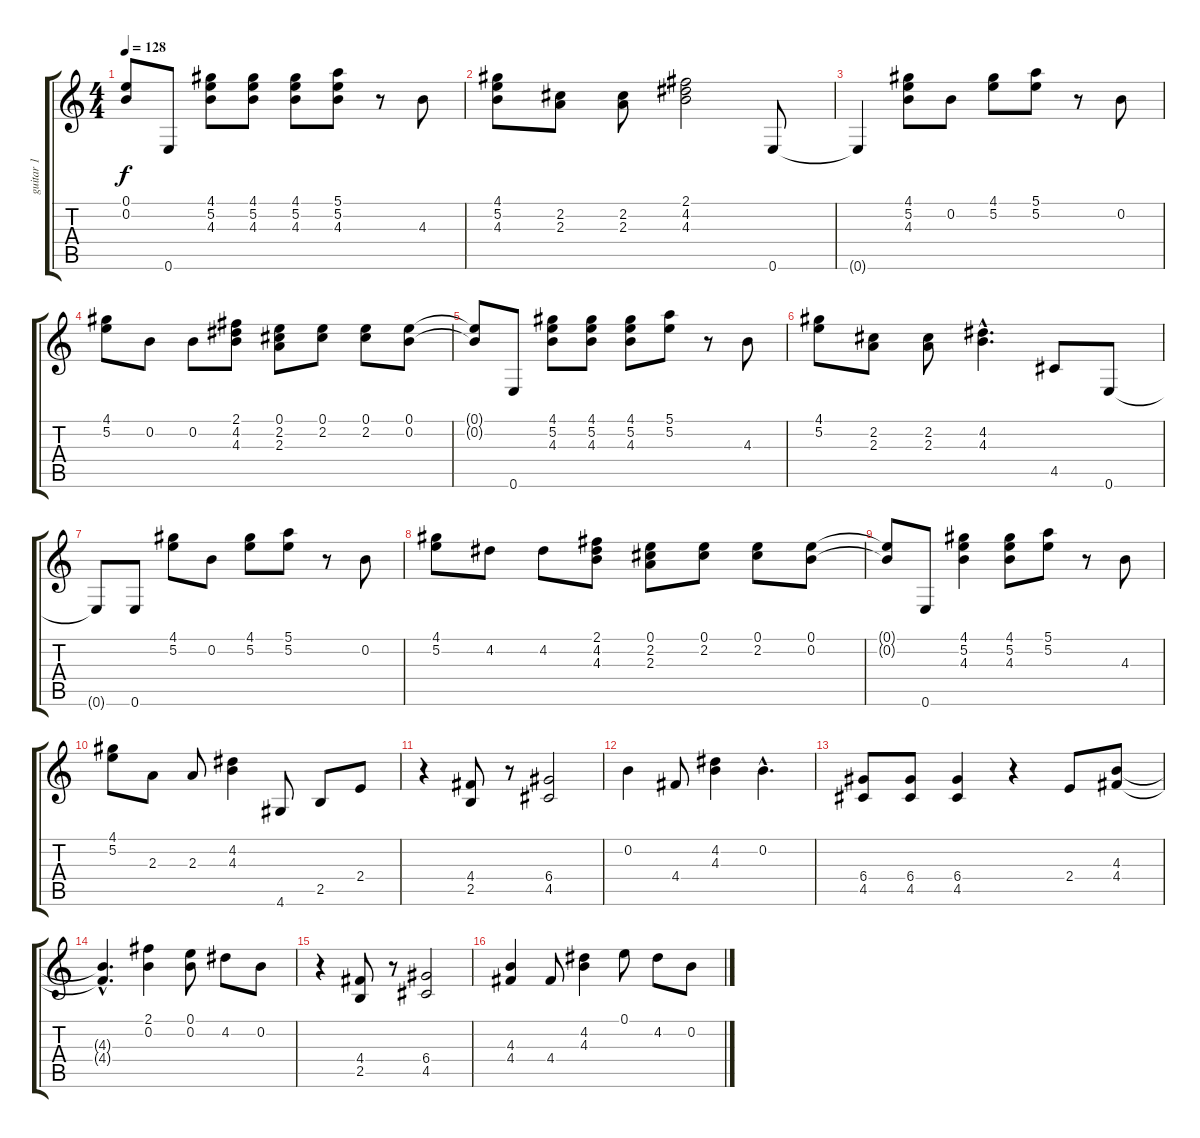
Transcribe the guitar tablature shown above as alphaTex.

\track ("guitar 1" "guitar 1") {instrument distortionguitar}
\staff {score tabs}
\tuning (E4 B3 G3 D3 A2 E2) {hide}
\ts (4 4)
\tempo 128
\clef g2
\ks c
(0.1{t} 0.2{t}).8{dy f} 0.6.8 (4.1 5.2 4.3).8 (4.1 5.2 4.3).8 (4.1 5.2 4.3).8 (5.1 5.2 4.3).8 r.8 4.3.8 |
(4.1 5.2 4.3).8 (2.2 2.3).8 (2.2 2.3).8 (2.1 4.2 4.3).2 0.6.8 |
0.6{t}.4 (4.1 5.2 4.3).8 0.2.8 (4.1 5.2).8 (5.1 5.2).8 r.8 0.2.8 |
(4.1 5.2).8 0.2.8 0.2.8 (2.1 4.2 4.3).8 (0.1 2.2 2.3).8 (0.1 2.2).8 (0.1 2.2).8 (0.1 0.2).8 |
(0.1{t} 0.2{t}).8 0.6.8 (4.1 5.2 4.3).8 (4.1 5.2 4.3).8 (4.1 5.2 4.3).8 (5.1 5.2).8 r.8 4.3.8 |
(4.1 5.2).8 (2.2 2.3).8 (2.2 2.3).8 (4.2{hac} 4.3{hac}).4{d} 4.5.8 0.6.8 |
0.6{t}.8 0.6.8 (4.1 5.2).8 0.2.8 (4.1 5.2).8 (5.1 5.2).8 r.8 0.2.8 |
(4.1 5.2).8 4.2.8 4.2.8 (2.1 4.2 4.3).8 (0.1 2.2 2.3).8 (0.1 2.2).8 (0.1 2.2).8 (0.1 0.2).8 |
(0.1{t} 0.2{t}).8 0.6.8 (4.1 5.2 4.3).4 (4.1 5.2 4.3).8 (5.1 5.2).8 r.8 4.3.8 |
(4.1 5.2).8 2.3.8 2.3.8 (4.2 4.3).4 4.6.8 2.5.8 2.4.8 |
r.4 (4.4 2.5).8 r.8 (6.4 4.5).2 |
0.2.4 4.4.8 (4.2 4.3).4 0.2{hac}.4{d} |
(6.4 4.5).8 (6.4 4.5).8 (6.4 4.5).4 r.4 2.4.8 (4.3 4.4).8 |
(4.3{hac t} 4.4{hac t}).4{d} (2.1 0.2).4 (0.1 0.2).8 4.2.8 0.2.8 |
r.4 (4.4 2.5).8 r.8 (6.4 4.5).2 |
(4.3 4.4).4 4.4.8 (4.2 4.3).4 0.1.8 4.2.8 0.2.8
